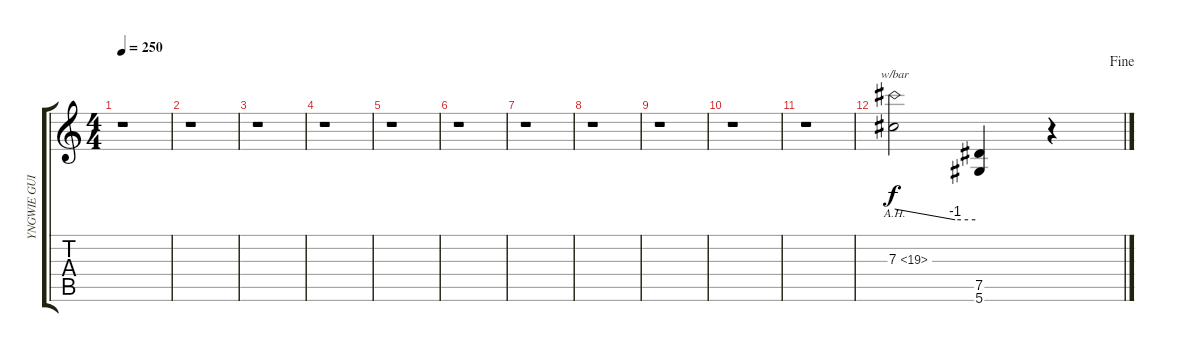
\track ("YNGWIE GUITAR 3" "YNGWIE GUI") {instrument overdrivenguitar}
\staff {score tabs}
\tuning (Eb4 Bb3 Gb3 Db3 Ab2 Eb2) {hide}
\ts (4 4)
\tempo 250
\clef g2
\ks aminor
r.1{dy f} |
r.1 |
r.1 |
r.1 |
r.1 |
r.1 |
r.1 |
r.1 |
r.1 |
r.1 |
r.1 |
\jump fine
7.3{ah 12}.2{tbe (custom default 0 0 45 -4 60 -4)} (7.5 5.6).4 r.4
